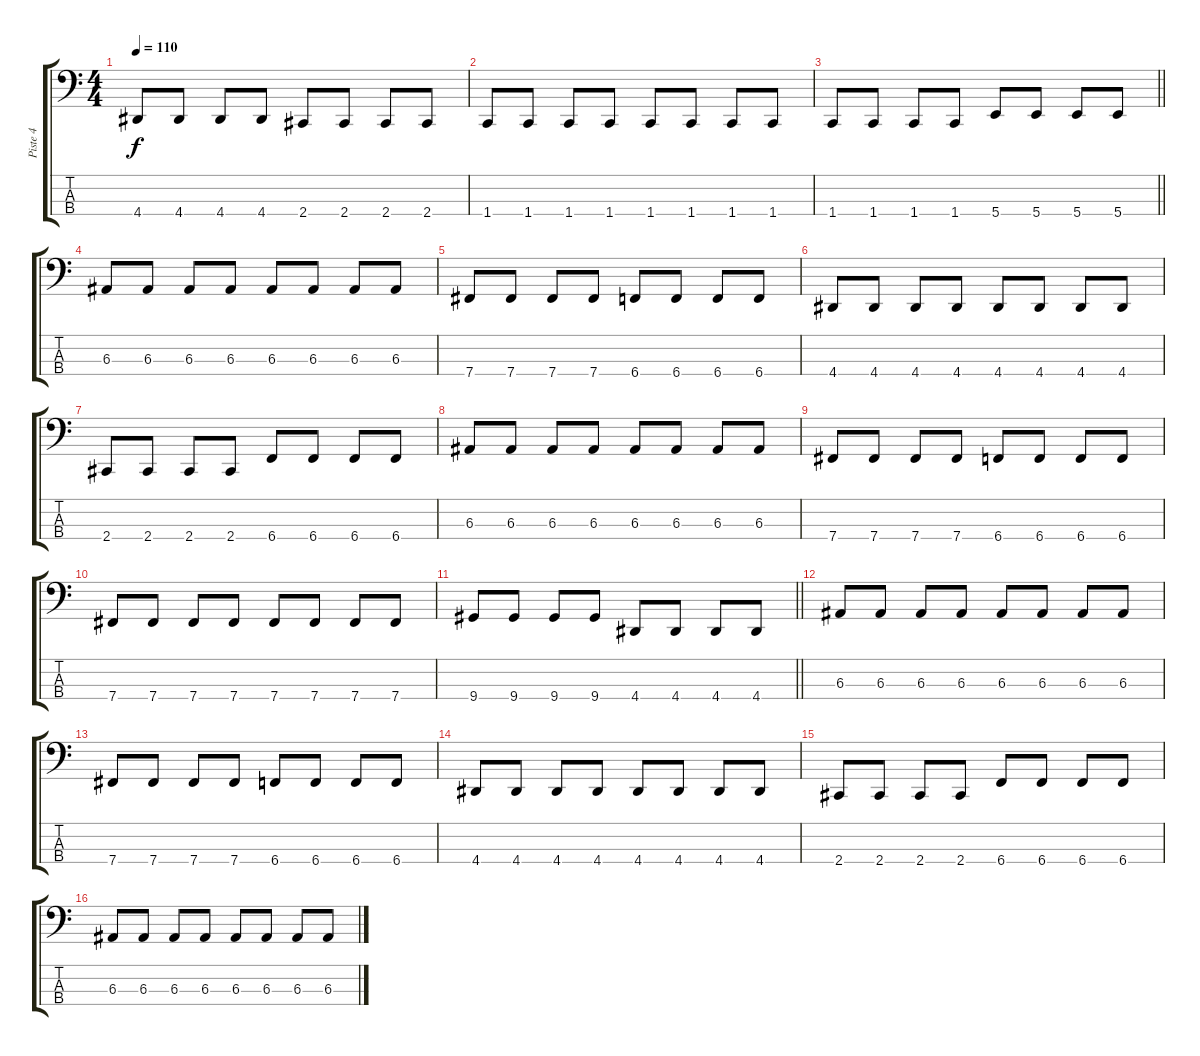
\track ("Piste 4" "Piste 4") {instrument slapbass1}
\staff {score tabs}
\tuning (D2 A1 E1 B0) {hide}
\ts (4 4)
\tempo 110
\clef f4
\ks c
4.4.8{dy f} 4.4.8 4.4.8 4.4.8 2.4.8 2.4.8 2.4.8 2.4.8 |
1.4.8 1.4.8 1.4.8 1.4.8 1.4.8 1.4.8 1.4.8 1.4.8 |
\barLineRight lightlight
1.4.8 1.4.8 1.4.8 1.4.8 5.4.8 5.4.8 5.4.8 5.4.8 |
6.3.8 6.3.8 6.3.8 6.3.8 6.3.8 6.3.8 6.3.8 6.3.8 |
7.4.8 7.4.8 7.4.8 7.4.8 6.4.8 6.4.8 6.4.8 6.4.8 |
4.4.8 4.4.8 4.4.8 4.4.8 4.4.8 4.4.8 4.4.8 4.4.8 |
2.4.8 2.4.8 2.4.8 2.4.8 6.4.8 6.4.8 6.4.8 6.4.8 |
6.3.8 6.3.8 6.3.8 6.3.8 6.3.8 6.3.8 6.3.8 6.3.8 |
7.4.8 7.4.8 7.4.8 7.4.8 6.4.8 6.4.8 6.4.8 6.4.8 |
7.4.8 7.4.8 7.4.8 7.4.8 7.4.8 7.4.8 7.4.8 7.4.8 |
\barLineRight lightlight
9.4.8 9.4.8 9.4.8 9.4.8 4.4.8 4.4.8 4.4.8 4.4.8 |
6.3.8 6.3.8 6.3.8 6.3.8 6.3.8 6.3.8 6.3.8 6.3.8 |
7.4.8 7.4.8 7.4.8 7.4.8 6.4.8 6.4.8 6.4.8 6.4.8 |
4.4.8 4.4.8 4.4.8 4.4.8 4.4.8 4.4.8 4.4.8 4.4.8 |
2.4.8 2.4.8 2.4.8 2.4.8 6.4.8 6.4.8 6.4.8 6.4.8 |
6.3.8 6.3.8 6.3.8 6.3.8 6.3.8 6.3.8 6.3.8 6.3.8
